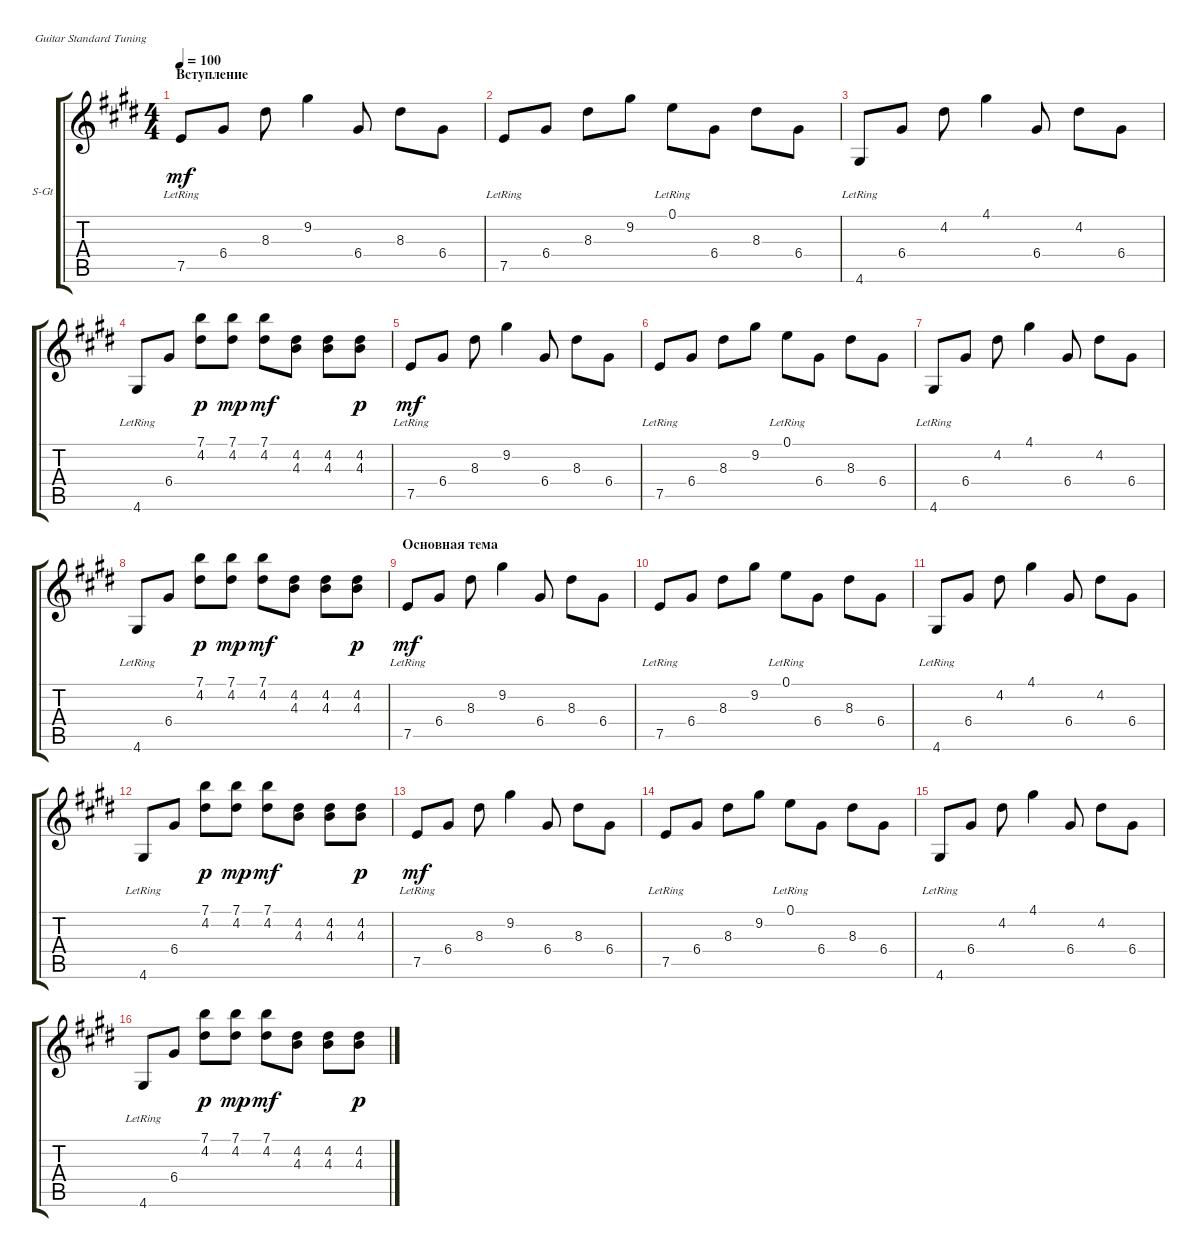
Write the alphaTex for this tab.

\defaultSystemsLayout 4
\bracketExtendMode groupsimilarinstruments
\firstSystemTrackNameOrientation horizontal
\otherSystemsTrackNameOrientation horizontal
\track ("Steel Guitar" "S-Gt") {instrument acousticguitarsteel}
\staff {score tabs}
\tuning (E4 B3 G3 D3 A2 E2)
\ts (4 4)
\section ("" "Вступление")
\tempo 100
\clef g2
\ks e
7.5{lr}.8{dy mf instrument acousticguitarsteel} 6.4.8 8.3.8 9.2.4 6.4.8 8.3.8 6.4.8 |
7.5{lr}.8 6.4.8 8.3.8 9.2.8 0.1{lr}.8 6.4.8 8.3.8 6.4.8 |
4.6{lr}.8 6.4.8 4.2.8 4.1.4 6.4.8 4.2.8 6.4.8 |
4.6{lr}.8 6.4.8 (7.1 4.2).8{dy p} (7.1 4.2).8{dy mp} (7.1 4.2).8{dy mf} (4.2 4.3).8 (4.2 4.3).8 (4.3 4.2).8{dy p} |
7.5{lr}.8{dy mf} 6.4.8 8.3.8 9.2.4 6.4.8 8.3.8 6.4.8 |
7.5{lr}.8 6.4.8 8.3.8 9.2.8 0.1{lr}.8 6.4.8 8.3.8 6.4.8 |
4.6{lr}.8 6.4.8 4.2.8 4.1.4 6.4.8 4.2.8 6.4.8 |
4.6{lr}.8 6.4.8 (7.1 4.2).8{dy p} (7.1 4.2).8{dy mp} (7.1 4.2).8{dy mf} (4.2 4.3).8 (4.2 4.3).8 (4.3 4.2).8{dy p} |
\section ("" "Основная тема")
7.5{lr}.8{dy mf} 6.4.8 8.3.8 9.2.4 6.4.8 8.3.8 6.4.8 |
7.5{lr}.8 6.4.8 8.3.8 9.2.8 0.1{lr}.8 6.4.8 8.3.8 6.4.8 |
4.6{lr}.8 6.4.8 4.2.8 4.1.4 6.4.8 4.2.8 6.4.8 |
4.6{lr}.8 6.4.8 (7.1 4.2).8{dy p} (7.1 4.2).8{dy mp} (7.1 4.2).8{dy mf} (4.2 4.3).8 (4.2 4.3).8 (4.3 4.2).8{dy p} |
7.5{lr}.8{dy mf} 6.4.8 8.3.8 9.2.4 6.4.8 8.3.8 6.4.8 |
7.5{lr}.8 6.4.8 8.3.8 9.2.8 0.1{lr}.8 6.4.8 8.3.8 6.4.8 |
4.6{lr}.8 6.4.8 4.2.8 4.1.4 6.4.8 4.2.8 6.4.8 |
4.6{lr}.8 6.4.8 (7.1 4.2).8{dy p} (7.1 4.2).8{dy mp} (7.1 4.2).8{dy mf} (4.2 4.3).8 (4.2 4.3).8 (4.3 4.2).8{dy p}
